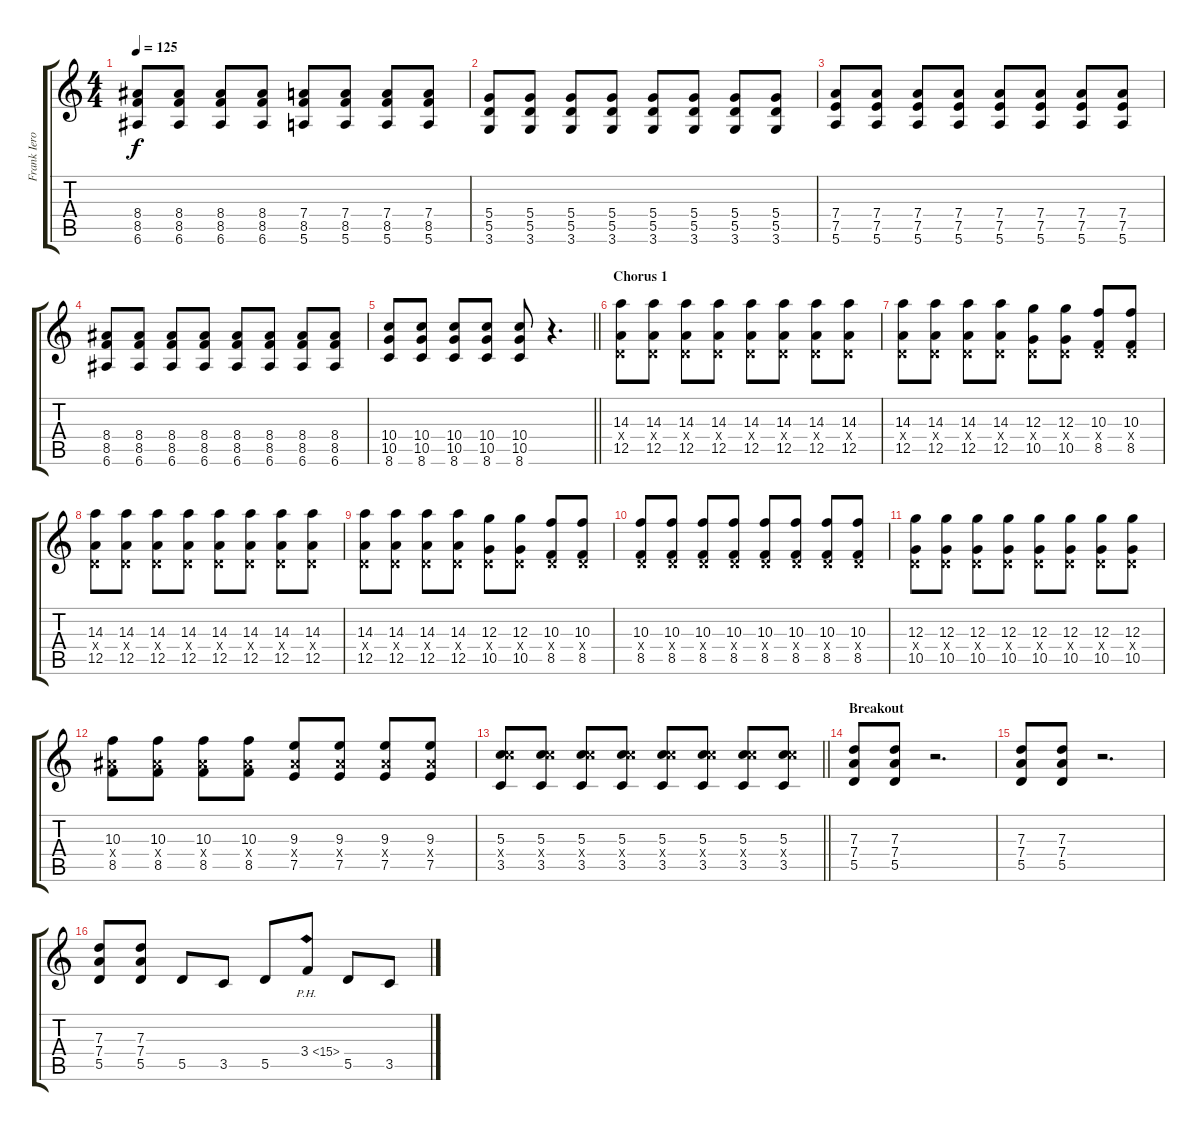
\track ("Frank Iero" "Frank Iero") {instrument distortionguitar}
\staff {score tabs}
\tuning (E4 B3 G3 D3 A2 E2) {hide}
\ts (4 4)
\tempo 125
\clef g2
\ks c
(8.4 8.5 6.6).8{dy f} (8.4 8.5 6.6).8 (8.4 8.5 6.6).8 (8.4 8.5 6.6).8 (7.4 8.5 5.6).8 (7.4 8.5 5.6).8 (7.4 8.5 5.6).8 (7.4 8.5 5.6).8 |
(5.4 5.5 3.6).8 (5.4 5.5 3.6).8 (5.4 5.5 3.6).8 (5.4 5.5 3.6).8 (5.4 5.5 3.6).8 (5.4 5.5 3.6).8 (5.4 5.5 3.6).8 (5.4 5.5 3.6).8 |
(7.4 7.5 5.6).8 (7.4 7.5 5.6).8 (7.4 7.5 5.6).8 (7.4 7.5 5.6).8 (7.4 7.5 5.6).8 (7.4 7.5 5.6).8 (7.4 7.5 5.6).8 (7.4 7.5 5.6).8 |
(8.4 8.5 6.6).8 (8.4 8.5 6.6).8 (8.4 8.5 6.6).8 (8.4 8.5 6.6).8 (8.4 8.5 6.6).8 (8.4 8.5 6.6).8 (8.4 8.5 6.6).8 (8.4 8.5 6.6).8 |
\barLineRight lightlight
(10.4 10.5 8.6).8 (10.4 10.5 8.6).8 (10.4 10.5 8.6).8 (10.4 10.5 8.6).8 (10.4 10.5 8.6).8 r.4{d} |
\section ("" "Chorus 1")
(14.3 0.4{x} 12.5).8 (14.3 0.4{x} 12.5).8 (14.3 0.4{x} 12.5).8 (14.3 0.4{x} 12.5).8 (14.3 0.4{x} 12.5).8 (14.3 0.4{x} 12.5).8 (14.3 0.4{x} 12.5).8 (14.3 0.4{x} 12.5).8 |
(14.3 0.4{x} 12.5).8 (14.3 0.4{x} 12.5).8 (14.3 0.4{x} 12.5).8 (14.3 0.4{x} 12.5).8 (12.3 0.4{x} 10.5).8 (12.3 0.4{x} 10.5).8 (10.3 0.4{x} 8.5).8 (10.3 0.4{x} 8.5).8 |
(14.3 0.4{x} 12.5).8 (14.3 0.4{x} 12.5).8 (14.3 0.4{x} 12.5).8 (14.3 0.4{x} 12.5).8 (14.3 0.4{x} 12.5).8 (14.3 0.4{x} 12.5).8 (14.3 0.4{x} 12.5).8 (14.3 0.4{x} 12.5).8 |
(14.3 0.4{x} 12.5).8 (14.3 0.4{x} 12.5).8 (14.3 0.4{x} 12.5).8 (14.3 0.4{x} 12.5).8 (12.3 0.4{x} 10.5).8 (12.3 0.4{x} 10.5).8 (10.3 0.4{x} 8.5).8 (10.3 0.4{x} 8.5).8 |
(10.3 0.4{x} 8.5).8 (10.3 0.4{x} 8.5).8 (10.3 0.4{x} 8.5).8 (10.3 0.4{x} 8.5).8 (10.3 0.4{x} 8.5).8 (10.3 0.4{x} 8.5).8 (10.3 0.4{x} 8.5).8 (10.3 0.4{x} 8.5).8 |
(12.3 0.4{x} 10.5).8 (12.3 0.4{x} 10.5).8 (12.3 0.4{x} 10.5).8 (12.3 0.4{x} 10.5).8 (12.3 0.4{x} 10.5).8 (12.3 0.4{x} 10.5).8 (12.3 0.4{x} 10.5).8 (12.3 0.4{x} 10.5).8 |
(10.3 8.4{x} 8.5).8 (10.3 8.4{x} 8.5).8 (10.3 8.4{x} 8.5).8 (10.3 8.4{x} 8.5).8 (9.3 8.4{x} 7.5).8 (9.3 8.4{x} 7.5).8 (9.3 8.4{x} 7.5).8 (9.3 8.4{x} 7.5).8 |
\barLineRight lightlight
(5.3 10.4{x} 3.5).8 (5.3 10.4{x} 3.5).8 (5.3 10.4{x} 3.5).8 (5.3 10.4{x} 3.5).8 (5.3 10.4{x} 3.5).8 (5.3 10.4{x} 3.5).8 (5.3 10.4{x} 3.5).8 (5.3 10.4{x} 3.5).8 |
\section ("" "Breakout")
(7.3 7.4 5.5).8 (7.3 7.4 5.5).8 r.2{d} |
(7.3 7.4 5.5).8 (7.3 7.4 5.5).8 r.2{d} |
(7.3 7.4 5.5).8 (7.3 7.4 5.5).8 5.5.8 3.5.8 5.5.8 3.4{ph 12}.8 5.5.8 3.5.8
